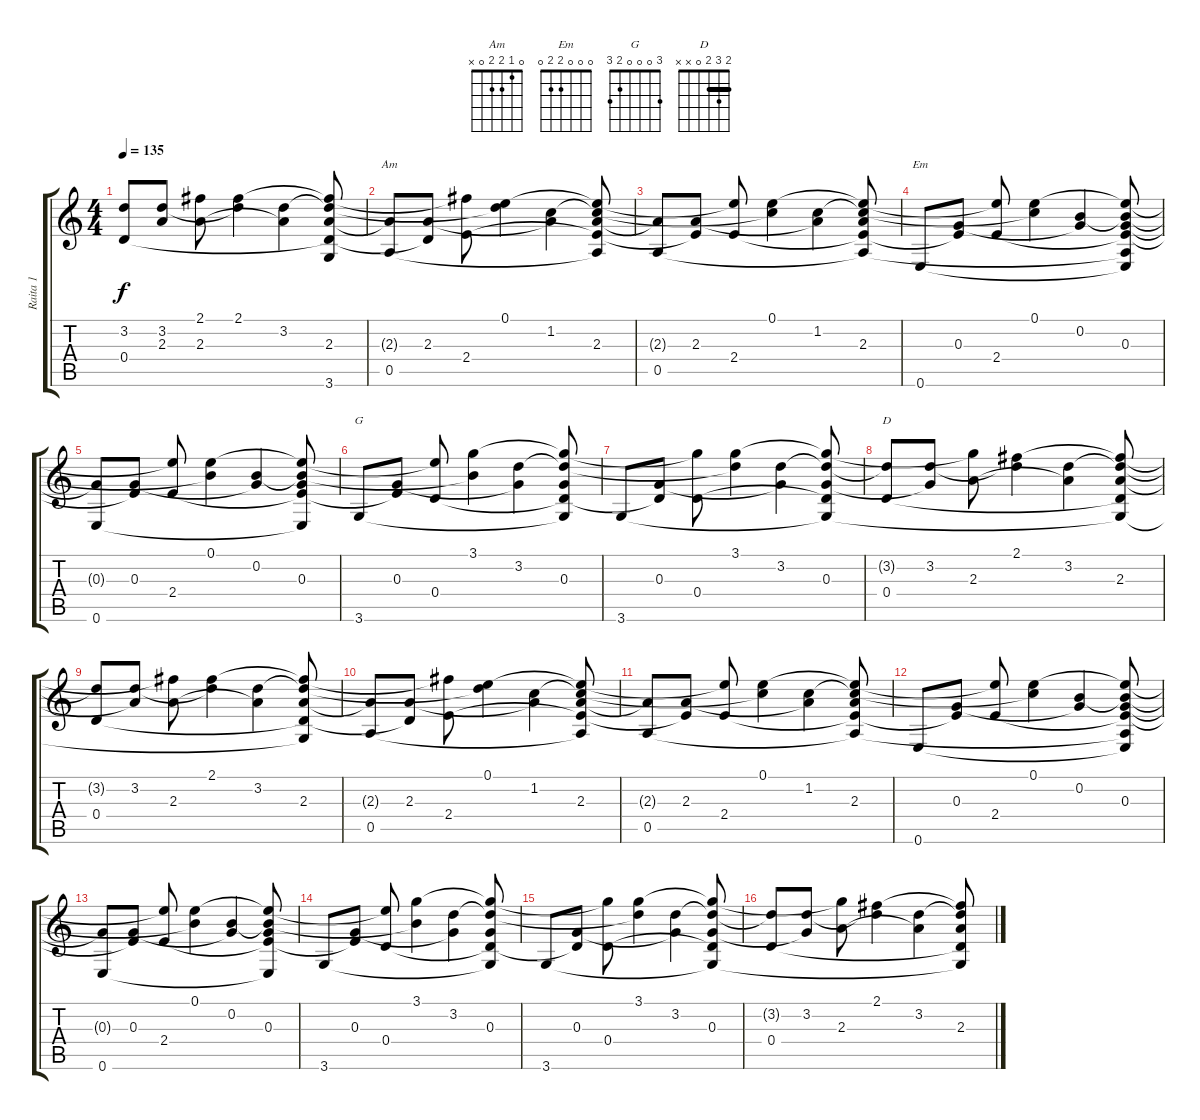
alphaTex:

\track ("Raita 1" "Raita 1") {instrument electricguitarclean}
\staff {score tabs}
\tuning (E4 B3 G3 D3 A2 E2) {hide}
\chord ("Am" 0 1 2 2 0 x)
\chord ("Em" 0 0 0 2 2 0)
\chord ("G" 3 0 0 0 2 3)
\chord ("D" 2 3 2 0 x x) {barre 2}
\ts (4 4)
\tempo 135
\clef g2
\ks c
(3.2{t} 0.4).8{dy f} (3.2 2.3{t}).8 (2.1{t} 2.3).8 (2.1 3.2{t}).4 (3.2 2.3{t}).4 (2.1{t} 3.2{t} 2.3 0.4{t} 3.6{t}).8 |
(2.3{t} 0.5).8{ch "Am"} (2.3 0.4{t}).8 (2.1{t} 2.4).8 (0.1 3.2{t}).4 (1.2 2.3{t}).4 (0.1{t} 1.2{t} 2.3 2.4{t} 0.5{t}).8 |
(2.3{t} 0.5).8 (2.3 2.4{t}).8 (0.1{t} 2.4).8 (0.1 1.2{t}).4 (1.2 2.3{t}).4 (0.1{t} 1.2{t} 2.3 2.4{t} 0.5{t}).8 |
0.6.8{ch "Em"} (0.3 2.4{t}).8 (0.1{t} 2.4).8 (0.1 1.2{t}).4 (0.2 0.3{t}).4 (0.1{t} 0.2{t} 0.3 2.4{t} 0.5{t} 0.6{t}).8 |
(0.3{t} 0.6).8 (0.3 2.4{t}).8 (0.1{t} 2.4).8 (0.1 0.2{t}).4 (0.2 0.3{t}).4 (0.1{t} 0.2{t} 0.3 2.4{t} 0.6{t}).8 |
3.6.8{ch "G"} (0.3 2.4{t}).8 (0.1{t} 0.4).8 (3.1 0.2{t}).4 (3.2 0.3{t}).4 (3.1{t} 3.2{t} 0.3 0.4{t} 3.6{t}).8 |
3.6.8 (0.3 0.4{t}).8 (3.1{t} 0.4).8 (3.1 3.2{t}).4 (3.2 0.3{t}).4 (3.1{t} 3.2{t} 0.3 0.4{t} 3.6{t}).8 |
(3.2{t} 0.4).8{ch "D"} (3.2 0.3{t}).8 (3.1{t} 2.3).8 (2.1 3.2{t}).4 (3.2 2.3{t}).4 (2.1{t} 3.2{t} 2.3 0.4{t} 3.6{t}).8 |
(3.2{t} 0.4).8 (3.2 2.3{t}).8 (2.1{t} 2.3).8 (2.1 3.2{t}).4 (3.2 2.3{t}).4 (2.1{t} 3.2{t} 2.3 0.4{t} 3.6{t}).8 |
(2.3{t} 0.5).8 (2.3 0.4{t}).8 (2.1{t} 2.4).8 (0.1 3.2{t}).4 (1.2 2.3{t}).4 (0.1{t} 1.2{t} 2.3 2.4{t} 0.5{t}).8 |
(2.3{t} 0.5).8 (2.3 2.4{t}).8 (0.1{t} 2.4).8 (0.1 1.2{t}).4 (1.2 2.3{t}).4 (0.1{t} 1.2{t} 2.3 2.4{t} 0.5{t}).8 |
0.6.8 (0.3 2.4{t}).8 (0.1{t} 2.4).8 (0.1 1.2{t}).4 (0.2 0.3{t}).4 (0.1{t} 0.2{t} 0.3 2.4{t} 0.5{t} 0.6{t}).8 |
(0.3{t} 0.6).8 (0.3 2.4{t}).8 (0.1{t} 2.4).8 (0.1 0.2{t}).4 (0.2 0.3{t}).4 (0.1{t} 0.2{t} 0.3 2.4{t} 0.6{t}).8 |
3.6.8 (0.3 2.4{t}).8 (0.1{t} 0.4).8 (3.1 0.2{t}).4 (3.2 0.3{t}).4 (3.1{t} 3.2{t} 0.3 0.4{t} 3.6{t}).8 |
3.6.8 (0.3 0.4{t}).8 (3.1{t} 0.4).8 (3.1 3.2{t}).4 (3.2 0.3{t}).4 (3.1{t} 3.2{t} 0.3 0.4{t} 3.6{t}).8 |
(3.2{t} 0.4).8 (3.2 0.3{t}).8 (3.1{t} 2.3).8 (2.1 3.2{t}).4 (3.2 2.3{t}).4 (2.1{t} 3.2{t} 2.3 0.4{t} 3.6{t}).8
